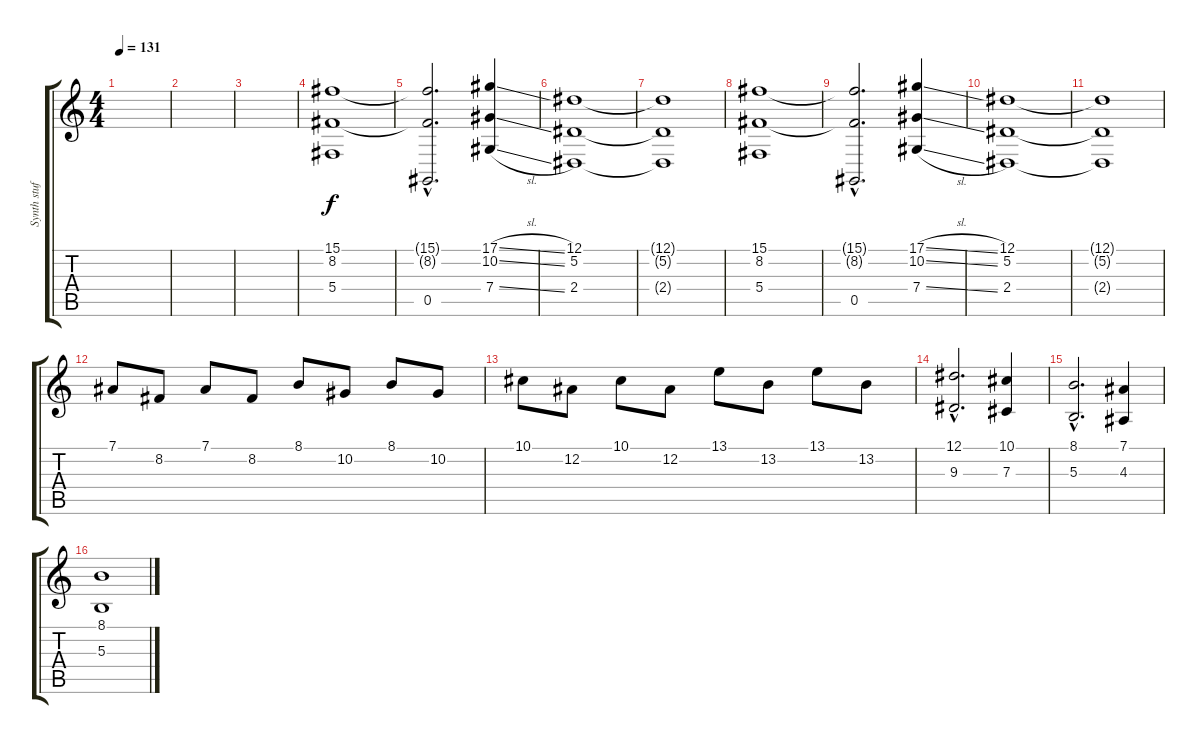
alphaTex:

\track ("Synth stuff" "Synth stuf") {instrument synthstrings2}
\staff {score tabs}
\tuning (Eb4 Bb3 Gb3 Db3 Ab2 Eb2) {hide}
\ts (4 4)
\tempo 131
\clef g2
\ks c
|
|
|
(15.1 8.2 5.4).1{volume 12 instrument synthstrings2} |
(15.1{hac t} 8.2{hac t} 0.5{hac}).2{d} (17.1{sl} 10.2{sl} 7.4{sl}).4 |
(12.1 5.2 2.4).1 |
(12.1{t} 5.2{t} 2.4{t}).1 |
(15.1 8.2 5.4).1 |
(15.1{hac t} 8.2{hac t} 0.5{hac}).2{d} (17.1{sl} 10.2{sl} 7.4{sl}).4 |
(12.1 5.2 2.4).1 |
(12.1{t} 5.2{t} 2.4{t}).1 |
7.1.8{instrument synthstrings2} 8.2.8 7.1.8 8.2.8 8.1.8 10.2.8 8.1.8 10.2.8 |
10.1.8 12.2.8 10.1.8 12.2.8 13.1.8 13.2.8 13.1.8 13.2.8 |
(12.1{hac} 9.3{hac}).2{d} (10.1 7.3).4 |
(8.1{hac} 5.3{hac}).2{d} (7.1 4.3).4 |
(8.1 5.3).1
